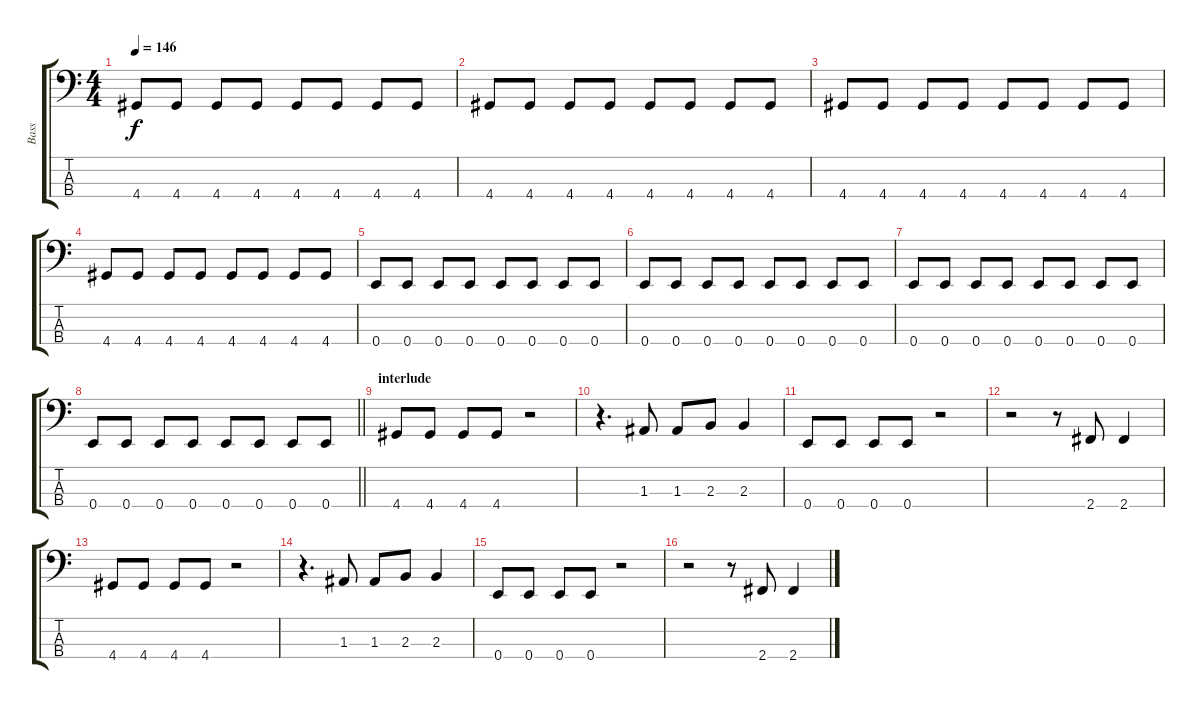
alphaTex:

\track ("Bass" "Bass") {instrument electricbassfinger}
\staff {score tabs}
\tuning (G2 D2 A1 E1) {hide}
\ts (4 4)
\tempo 146
\clef f4
\ks c
4.4.8{dy f} 4.4.8 4.4.8 4.4.8 4.4.8 4.4.8 4.4.8 4.4.8 |
4.4.8 4.4.8 4.4.8 4.4.8 4.4.8 4.4.8 4.4.8 4.4.8 |
4.4.8 4.4.8 4.4.8 4.4.8 4.4.8 4.4.8 4.4.8 4.4.8 |
4.4.8 4.4.8 4.4.8 4.4.8 4.4.8 4.4.8 4.4.8 4.4.8 |
0.4.8 0.4.8 0.4.8 0.4.8 0.4.8 0.4.8 0.4.8 0.4.8 |
0.4.8 0.4.8 0.4.8 0.4.8 0.4.8 0.4.8 0.4.8 0.4.8 |
0.4.8 0.4.8 0.4.8 0.4.8 0.4.8 0.4.8 0.4.8 0.4.8 |
\barLineRight lightlight
0.4.8 0.4.8 0.4.8 0.4.8 0.4.8 0.4.8 0.4.8 0.4.8 |
\section ("" "interlude")
4.4.8 4.4.8 4.4.8 4.4.8 r.2 |
r.4{d} 1.3.8 1.3.8 2.3.8 2.3.4 |
0.4.8 0.4.8 0.4.8 0.4.8 r.2 |
r.2 r.8 2.4.8 2.4.4 |
4.4.8 4.4.8 4.4.8 4.4.8 r.2 |
r.4{d} 1.3.8 1.3.8 2.3.8 2.3.4 |
0.4.8 0.4.8 0.4.8 0.4.8 r.2 |
r.2 r.8 2.4.8 2.4.4
